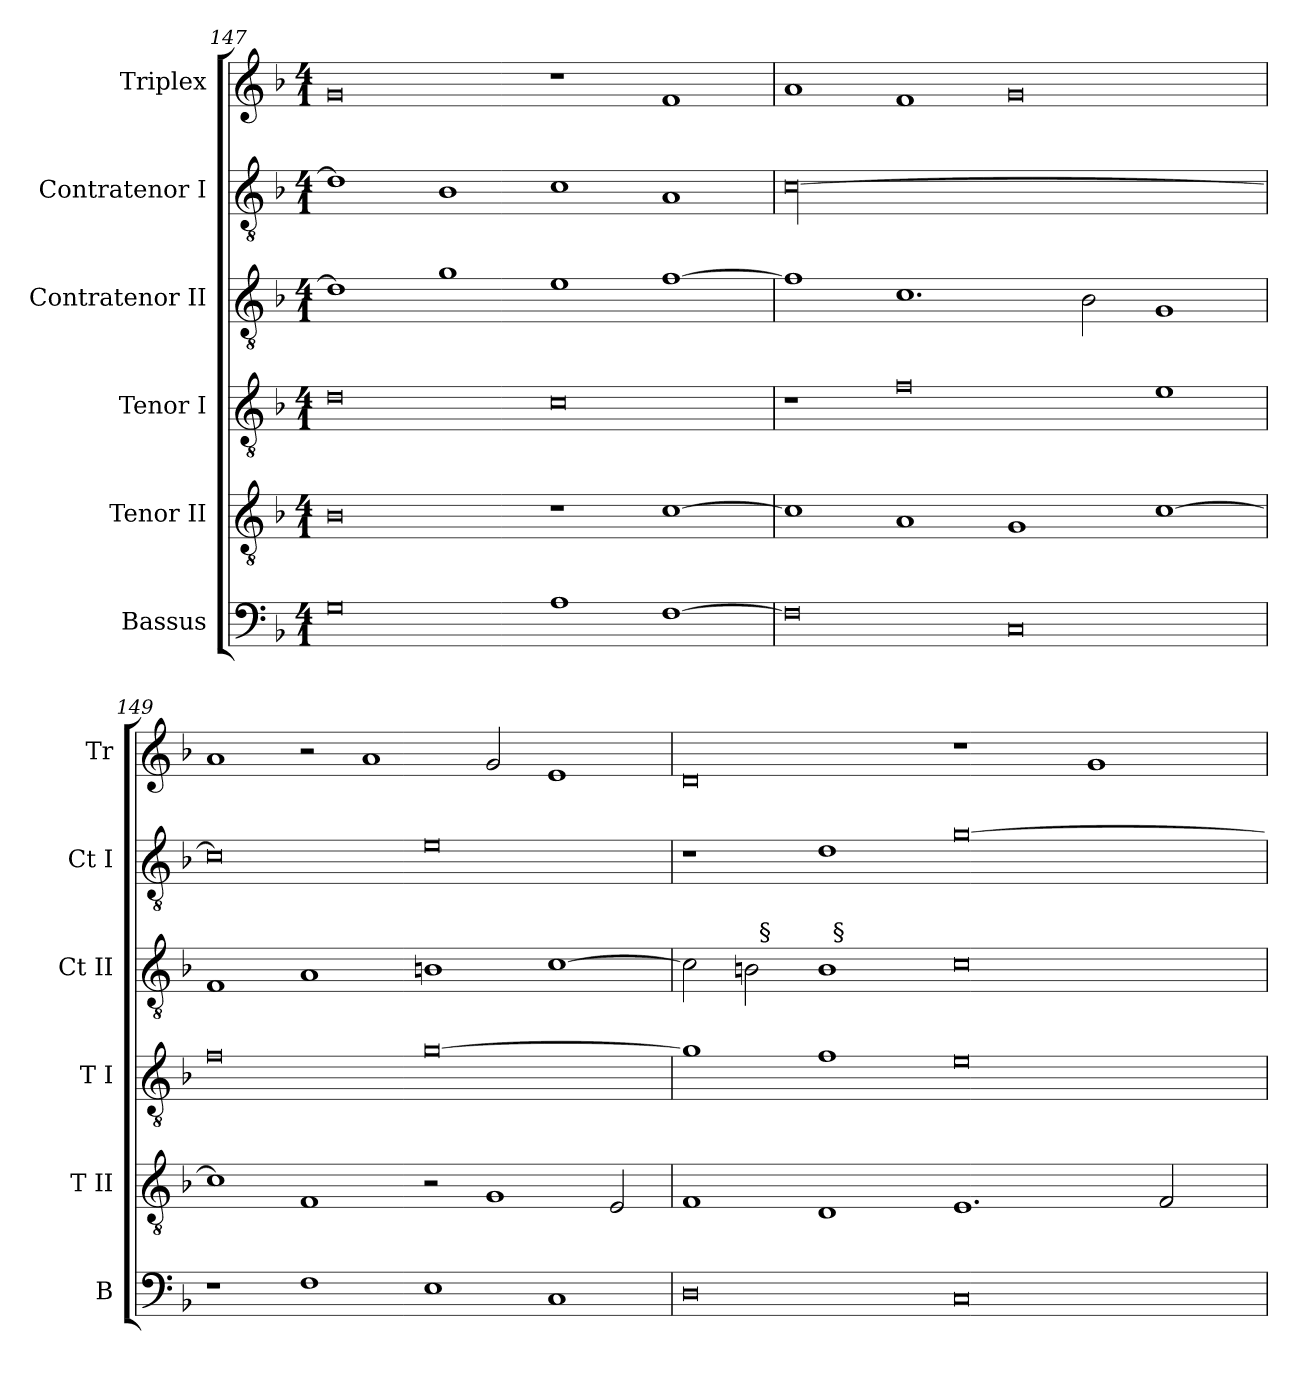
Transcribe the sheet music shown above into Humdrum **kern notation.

**kern	**kern	**kern	**kern	**kern	**kern
*part6	*part5	*part4	*part3	*part2	*part1
*staff6	*staff5	*staff4	*staff3	*staff2	*staff1
*I"Bassus	*I"Tenor II	*I"Tenor I	*I"Contratenor II	*I"Contratenor I	*I"Triplex
*I'B	*I'T II	*I'T I	*I'Ct II	*I'Ct I	*I'Tr
*clefF4	*clefGv2	*clefGv2	*clefGv2	*clefGv2	*clefG2
*	*ITrd7c12	*ITrd7c12	*ITrd7c12	*ITrd7c12	*
*k[b-]	*k[b-]	*k[b-]	*k[b-]	*k[b-]	*k[b-]
*F:	*F:	*F:	*F:	*F:	*F:
*M4/1	*M4/1	*M4/1	*M4/1	*M4/1	*M4/1
=147	=147	=147	=147	=147	=147
0Gi	0BB-i	0Di	1Di]	1Di]	0gi
.	.	.	1Gi	1BB-i	.
1Ai	1r	0Ci	1Ei	1Ci	1r
[>1Fi	[>1Ci	.	[>1Fi	1AAi	1fi
=148`	=148`	=148`	=148`	=148`	=148`
0Fi]	1Ci]	1r	1Fi]	[>00Ci	1ai
.	1AAi	0Fi	1.Ci	.	1fi
0Ci	1GGi	.	.	.	0gi
.	.	.	2BB-i\	.	.
.	[>1Ci	1Ei	1GGi	.	.
!!LO:LB:g=z
=149`	=149`	=149`	=149`	=149`	=149`
1r	1Ci]	0Fi	1FFi	0Ci]	1ai
1Fi	1FFi	.	1AAi	.	2r
.	.	.	.	.	1ai
1Ei	2r	[>0Gi	1BBni	0Ei	.
.	1GGi	.	.	.	2gi/
1Ci	.	.	[>1Ci	.	1ei
.	2EEi/	.	.	.	.
=150`	=150`	=150`	=150`	=150`	=150`
*	*	*	*^	*	*
*	*	*	*	*^	*	*
0Di	1FFi	1Gi]	2Ci\]	2ryy	1ryy	1r	0di
.	.	.	2BBi\	32ryy	.	.	.
.	.	.	.	256ryy	.	.	.
!	!	!	!	!LO:TX:a:t=§	!	!	!
.	.	.	.	1ryy	.	.	.
.	1DDi	1Fi	1BBi	.	32ryy	1Di	.
.	.	.	.	.	256ryy	.	.
!	!	!	!	!	!LO:TX:a:t=§	!	!
.	.	.	.	.	1ryy	.	.
.	.	.	.	1ryy	.	.	.
0Ci	1.EEi	0Ei	0Ci	.	.	[>0Gi	1r
.	.	.	.	.	1ryy	.	.
.	.	.	.	1ryy	.	.	.
.	.	.	.	.	.	.	1gi
.	.	.	.	.	2ryy	.	.
.	2FFi/	.	.	.	.	.	.
.	.	.	.	4ryy	4ryy	.	.
.	.	.	.	8ryy	8ryy	.	.
.	.	.	.	16ryy	16ryy	.	.
.	.	.	.	64..ryy	64..ryy	.	.
*	*	*	*v	*v	*v	*	*
=`	=`	=`	=`	=`	=`
*-	*-	*-	*-	*-	*-
